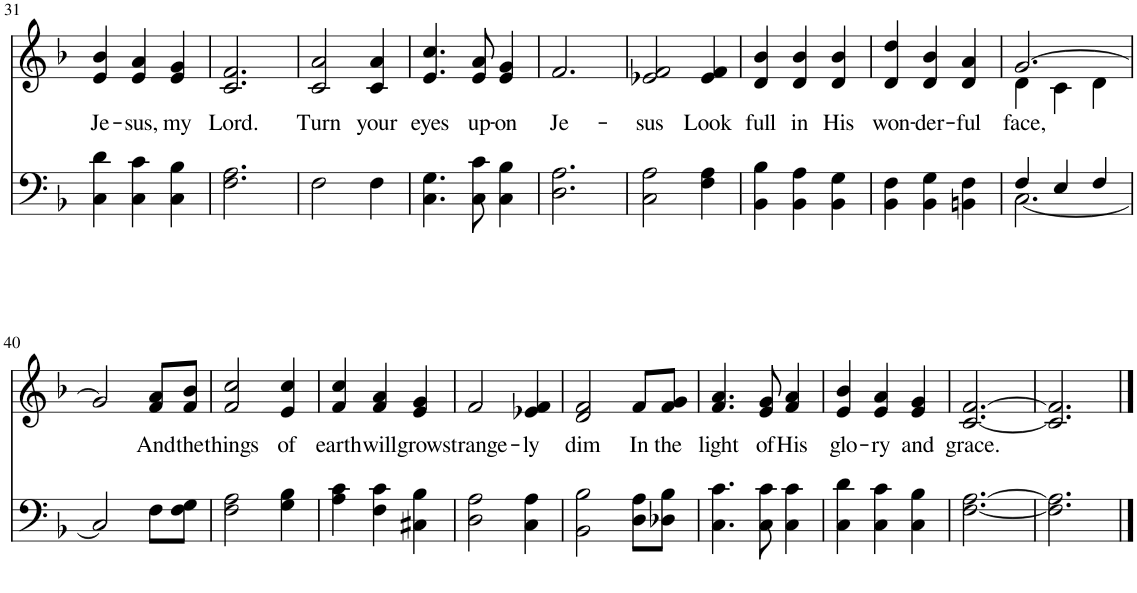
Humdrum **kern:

**kern	**kern	**text
*part1	*part1	*part1
*staff2	*staff1	*staff1
*I"Piano	*	*
*I'Pno.	*	*
!!LO:PB:g=z
*clefF4	*clefG2	*
*k[b-]	*k[b-]	*
*M3/4	*M3/4	*
=31	=31	=31
!	!	!LO:LY:b
4C\ 4d\	4e/ 4b-/	Je-
!	!	!LO:LY:b
4C\ 4c\	4e/ 4a/	-sus,
!	!	!LO:LY:b
4C\ 4B-\	4e/ 4g/	my
=32	=32	=32
!	!	!LO:LY:b
2.F\ 2.A\	2.c/ 2.f/	Lord.
=33	=33	=33
!	!	!LO:LY:b
2F\	2c/ 2a/	Turn
!	!	!LO:LY:b
4F\	4c/ 4a/	your
=34	=34	=34
!	!	!LO:LY:b
4.C\ 4.G\	4.e/ 4.cc/	eyes
!	!	!LO:LY:b
8C\ 8c\	8e/ 8a/	up-
!	!	!LO:LY:b
4C\ 4B-\	4e/ 4g/	-on
=35	=35	=35
!	!	!LO:LY:b
2.D\ 2.A\	2.f/	Je-
=36	=36	=36
!	!	!LO:LY:b
2C\ 2A\	2e-X/ 2f/	-sus
!	!	!LO:LY:b
4F\ 4A\	4e-/ 4f/	Look
=37	=37	=37
!	!	!LO:LY:b
4BB-\ 4B-\	4d/ 4b-/	full
!	!	!LO:LY:b
4BB-\ 4A\	4d/ 4b-/	in
!	!	!LO:LY:b
4BB-\ 4G\	4d/ 4b-/	His
=38	=38	=38
!	!	!LO:LY:b
4BB-\ 4F\	4d/ 4dd/	won-
!	!	!LO:LY:b
4BB-\ 4G\	4d/ 4b-/	-der-
!	!	!LO:LY:b
4BBn\ 4F\	4d/ 4a/	-ful
=39	=39	=39
*^	*	*
!	!	!	!LO:LY:b
*	*	*^	*
[2.C\	4F/	[2.g/	4d\	face,
.	4E/	.	4c\	.
.	4F/	.	4d\	.
*v	*v	*	*	*
*	*v	*v	*
!!LO:LB:g=z
=40	=40	=40
2C/]	2g/]	.
!	!	!LO:LY:b
8F\L	8f/ 8a/L	And
!	!	!LO:LY:b
8F\ 8G\J	8f/ 8b-/J	the
=41	=41	=41
!	!	!LO:LY:b
2F\ 2A\	2f/ 2cc/	things
!	!	!LO:LY:b
4G\ 4B-\	4e/ 4cc/	of
=42	=42	=42
!	!	!LO:LY:b
4A\ 4c\	4f/ 4cc/	earth
!	!	!LO:LY:b
4F\ 4c\	4f/ 4a/	will
!	!	!LO:LY:b
4C#X\ 4B-\	4e/ 4g/	grow
=43	=43	=43
!	!	!LO:LY:b
2D\ 2A\	2f/	strange-
!	!	!LO:LY:b
4C\ 4A\	4e-X/ 4f/	-ly
=44	=44	=44
!	!	!LO:LY:b
2BB-\ 2B-\	2d/ 2f/	dim
!	!	!LO:LY:b
8D\ 8A\L	8f/L	In
!	!	!LO:LY:b
8D-X\ 8B-\J	8f/ 8g/J	the
=45	=45	=45
!	!	!LO:LY:b
4.C\ 4.c\	4.f/ 4.a/	light
!	!	!LO:LY:b
8C\ 8c\	8e/ 8g/	of
!	!	!LO:LY:b
4C\ 4c\	4f/ 4a/	His
=46	=46	=46
!	!	!LO:LY:b
4C\ 4d\	4e/ 4b-/	glo-
!	!	!LO:LY:b
4C\ 4c\	4e/ 4a/	-ry
!	!	!LO:LY:b
4C\ 4B-\	4e/ 4g/	and
=47	=47	=47
!	!	!LO:LY:b
[2.F\ [2.A\	[2.c/ [2.f/	grace.
=48	=48	=48
2.F\] 2.A\]	2.c/] 2.f/]	.
==	==	==
*-	*-	*-
